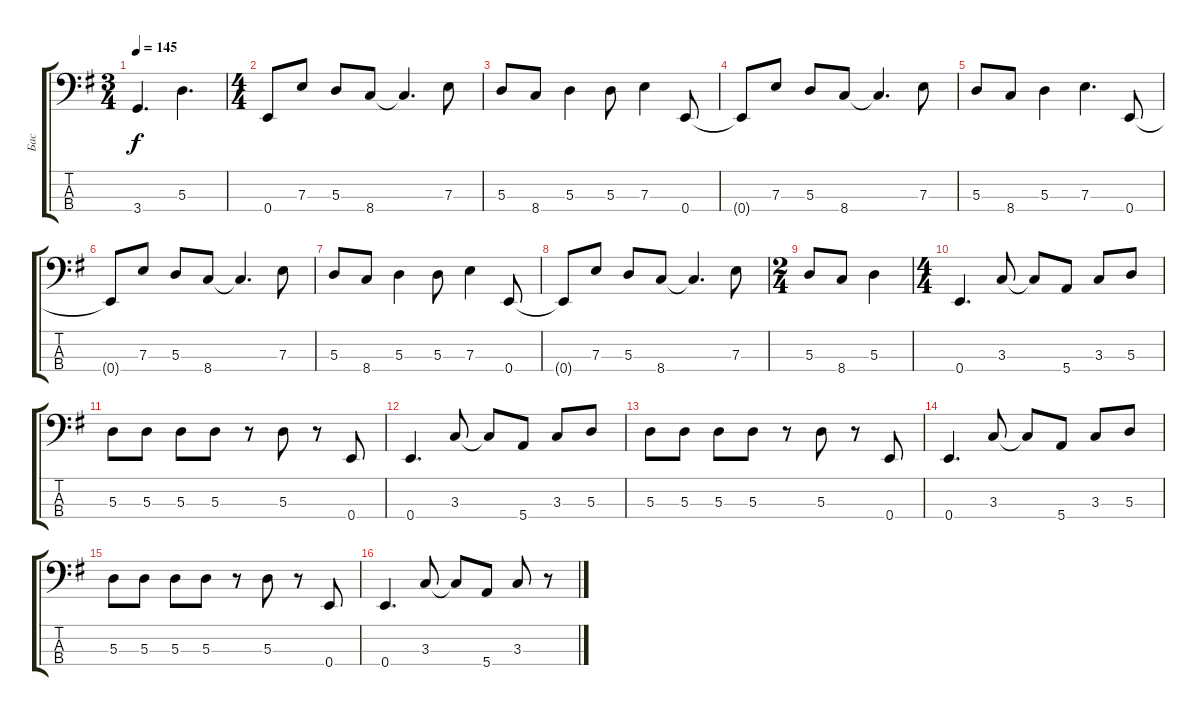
\track ("Бас" "Бас") {instrument electricbassfinger}
\staff {score tabs}
\tuning (G2 D2 A1 E1) {hide}
\ts (3 4)
\tempo 145
\clef f4
\ks g
3.4.4{d dy f} 5.3.4{d} |
\ts (4 4)
0.4.8 7.3.8 5.3.8 8.4.8 8.4{t}.4{d} 7.3.8 |
5.3.8 8.4.8 5.3.4 5.3.8 7.3.4 0.4.8 |
0.4{t}.8 7.3.8 5.3.8 8.4.8 8.4{t}.4{d} 7.3.8 |
5.3.8 8.4.8 5.3.4 7.3.4{d} 0.4.8 |
0.4{t}.8 7.3.8 5.3.8 8.4.8 8.4{t}.4{d} 7.3.8 |
5.3.8 8.4.8 5.3.4 5.3.8 7.3.4 0.4.8 |
0.4{t}.8 7.3.8 5.3.8 8.4.8 8.4{t}.4{d} 7.3.8 |
\ts (2 4)
5.3.8 8.4.8 5.3.4 |
\ts (4 4)
0.4.4{d} 3.3.8 3.3{t}.8 5.4.8 3.3.8 5.3.8 |
5.3.8 5.3.8 5.3.8 5.3.8 r.8 5.3.8 r.8 0.4.8 |
0.4.4{d} 3.3.8 3.3{t}.8 5.4.8 3.3.8 5.3.8 |
5.3.8 5.3.8 5.3.8 5.3.8 r.8 5.3.8 r.8 0.4.8 |
0.4.4{d} 3.3.8 3.3{t}.8 5.4.8 3.3.8 5.3.8 |
5.3.8 5.3.8 5.3.8 5.3.8 r.8 5.3.8 r.8 0.4.8 |
0.4.4{d} 3.3.8 3.3{t}.8 5.4.8 3.3.8 r.8
